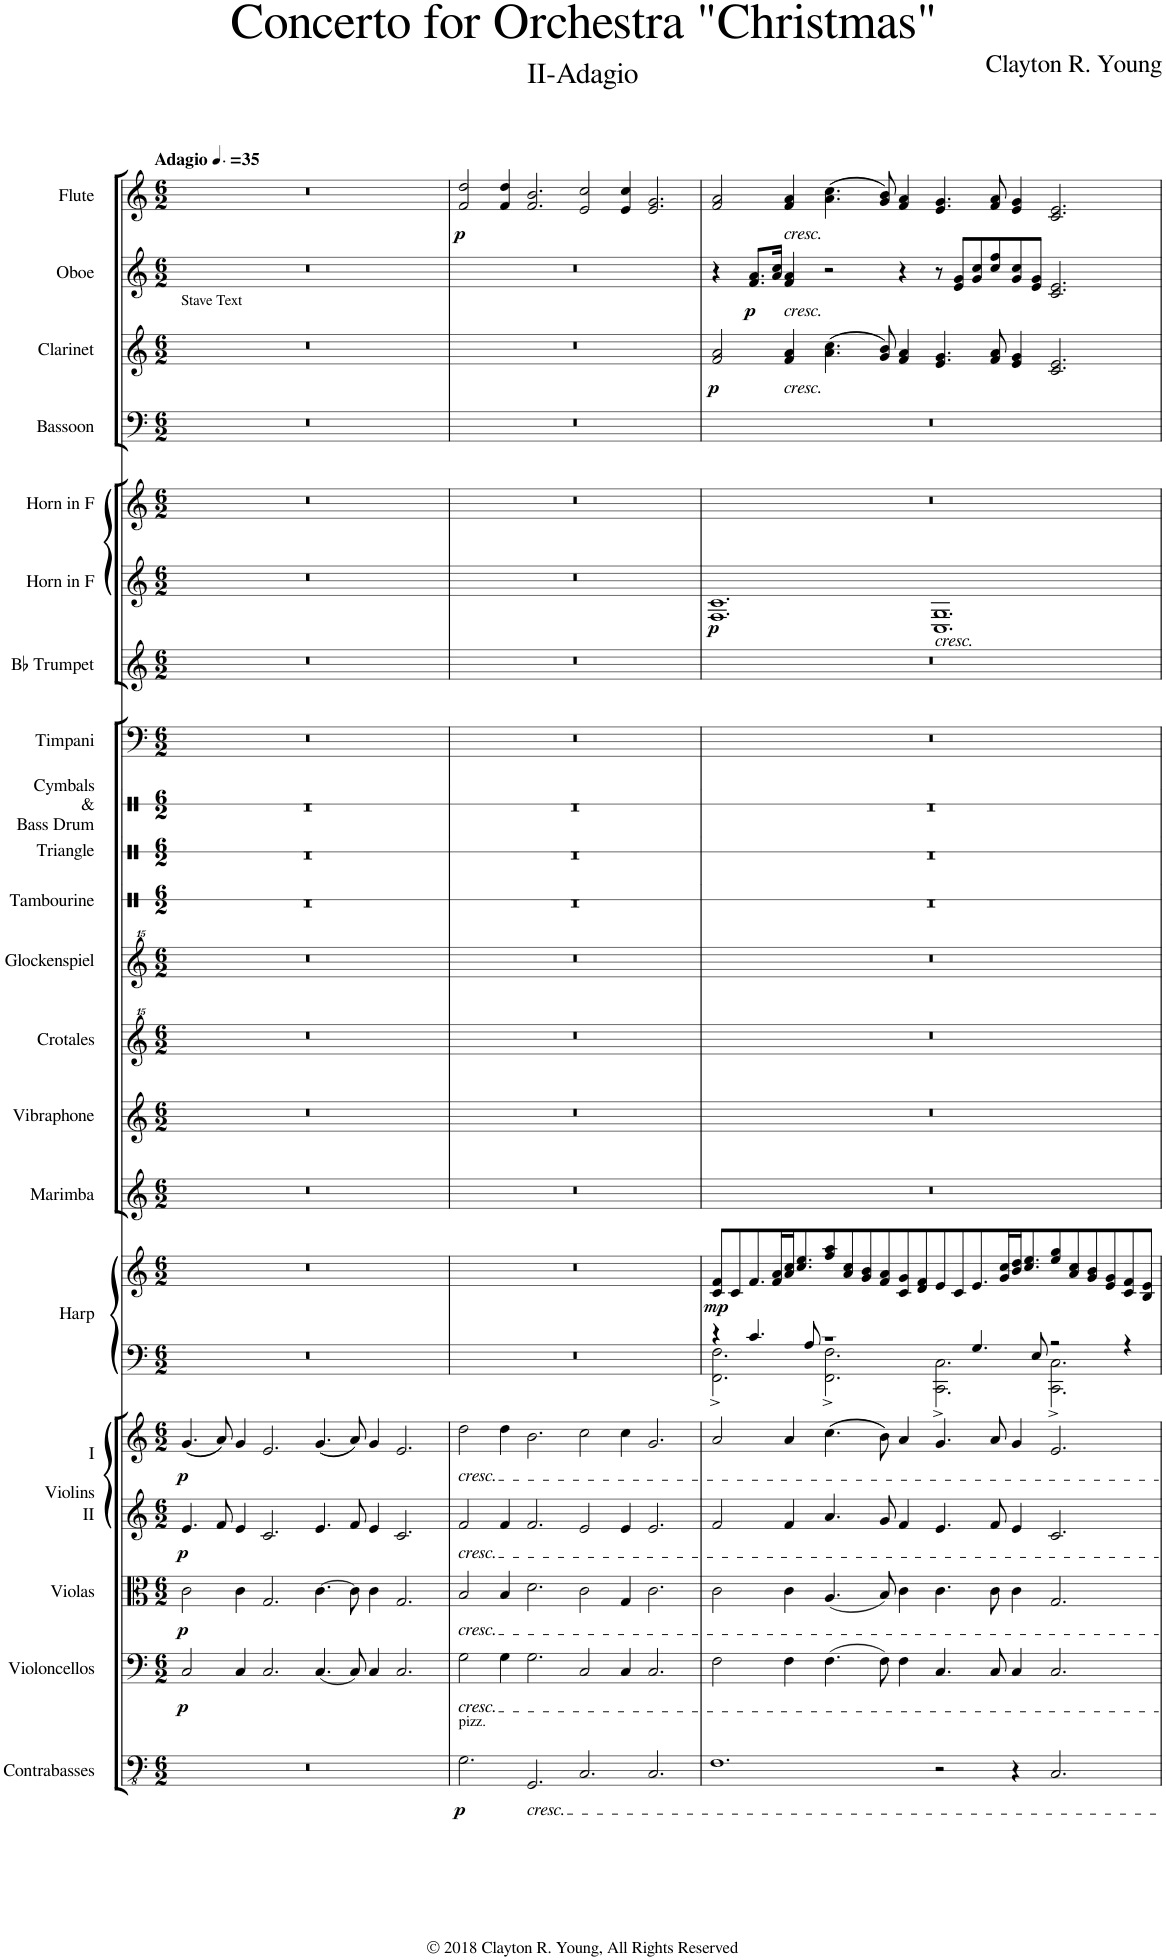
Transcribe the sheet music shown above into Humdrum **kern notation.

**kern	**dynam	**kern	**dynam	**kern	**dynam	**kern	**dynam	**kern	**dynam	**kern	**kern	**dynam	**kern	**kern	**kern	**kern	**kern	**kern	**kern	**kern	**kern	**kern	**dynam	**kern	**kern	**kern	**dynam	**kern	**dynam	**kern	**dynam
*part21	*part21	*part20	*part20	*part19	*part19	*part18	*part18	*part17	*part17	*part16	*part16	*part16	*part15	*part14	*part13	*part12	*part11	*part10	*part9	*part8	*part7	*part6	*part6	*part5	*part4	*part3	*part3	*part2	*part2	*part1	*part1
*staff22	*staff22	*staff21	*staff21	*staff20	*staff20	*staff19	*staff19	*staff18	*staff18	*staff17	*staff16	*staff16/17	*staff15	*staff14	*staff13	*staff12	*staff11	*staff10	*staff9	*staff8	*staff7	*staff6	*staff6	*staff5	*staff4	*staff3	*staff3	*staff2	*staff2	*staff1	*staff1
*I"Contrabasses	*	*I"Violoncellos	*	*I"Violas	*	*I"II	*	*I"I  Violins	*	*I"Harp	*	*	*I"Marimba	*I"Vibraphone	*I"Crotales	*I"Glockenspiel	*I"Tambourine	*I"Triangle	*I"Cymbals &amp; Bass Drum	*I"Timpani	*I"Bb Trumpet	*I"Horn in F	*	*I"Horn in F	*I"Bassoon	*I"Clarinet	*	*I"Oboe	*	*I"Flute	*
*I'Cbs.	*	*I'Vcs.	*	*I'Vlas.	*	*I'II	*	*I'I  Vlns.	*	*I'Hrp.	*	*	*I'Mrm.	*I'Vib.	*I'Cro.	*I'Glk.	*I'Tamb.	*I'Trgl.	*I'Cymb. B. Dr.	*I'Timp.	*I'Bb Tpt.	*	*	*	*I'Bsn.	*I'Cl.	*	*I'Ob.	*	*I'Fl.	*
*	*	*	*	*	*	*	*	*	*	*	*	*	*	*	*	*	*stria1	*stria1	*stria1	*	*	*	*	*	*	*	*	*	*	*	*
*clefFv4	*	*clefF4	*	*clefC3	*	*clefG2	*	*clefG2	*	*clefF4	*clefG2	*	*clefG2	*clefG2	*clefG^^2	*clefG^^2	*clefX	*clefX	*clefX	*clefF4	*clefG2	*clefG2	*	*clefG2	*clefF4	*clefG2	*	*clefG2	*	*clefG2	*
*	*	*	*	*	*	*	*	*ITrd1c2	*	*ITrd5c9	*ITrd5c9	*	*	*	*	*	*	*	*	*	*ITrd7c12	*ITrd4c7	*	*	*	*	*	*	*	*	*
*k[]	*	*k[]	*	*k[]	*	*k[]	*	*k[]	*	*k[]	*k[]	*	*k[]	*k[]	*k[]	*k[]	*k[]	*k[]	*k[]	*k[]	*k[]	*k[]	*	*k[]	*k[]	*k[]	*	*k[]	*	*k[]	*
*M6/2	*	*M6/2	*	*M6/2	*	*M6/2	*	*M6/2	*	*M6/2	*M6/2	*	*M6/2	*M6/2	*M6/2	*M6/2	*M6/2	*M6/2	*M6/2	*M6/2	*M6/2	*M6/2	*	*M6/2	*M6/2	*M6/2	*	*M6/2	*	*M6/2	*
*MM53	*	*MM53	*	*MM53	*	*MM53	*	*MM53	*	*MM53	*MM53	*	*MM53	*MM53	*MM53	*MM53	*MM53	*MM53	*MM53	*MM53	*MM53	*MM53	*	*MM53	*MM53	*MM53	*	*MM53	*	*MM53	*
=1	=1	=1	=1	=1	=1	=1	=1	=1	=1	=1	=1	=1	=1	=1	=1	=1	=1	=1	=1	=1	=1	=1	=1	=1	=1	=1	=1	=1	=1	=1	=1
!	!	!	!	!	!	!	!	!	!	!	!	!	!	!	!	!	!	!	!	!	!	!	!	!	!	!	!	!	!	!LO:TX:a:B:t=Adagio	!
!	!	!	!	!	!	!	!	!	!	!	!	!	!	!	!	!	!	!	!	!	!	!	!	!	!	!LO:TX:a:t=Stave Text	!	!	!	!	!
!	!	!	!LO:DY:b	!	!LO:DY:b	!	!LO:DY:b	!	!LO:DY:b	!	!	!	!	!	!	!	!	!	!	!	!	!	!	!	!	!	!	!	!	!	!
0.r	.	2C/	p	2c\	p	4.e/	p	((4.g/	p	0.r	0.r	.	0.r	0.r	0.r	0.r	0.r	0.r	0.r	0.r	0.r	0.r	.	0.r	0.r	0.r	.	0.r	.	0.r	.
.	.	.	.	.	.	8f/	.	8a/))	.	.	.	.	.	.	.	.	.	.	.	.	.	.	.	.	.	.	.	.	.	.	.
.	.	4C/	.	4c\	.	4e/	.	4g/	.	.	.	.	.	.	.	.	.	.	.	.	.	.	.	.	.	.	.	.	.	.	.
.	.	2.C/	.	2.G/	.	2.c/	.	2.e/	.	.	.	.	.	.	.	.	.	.	.	.	.	.	.	.	.	.	.	.	.	.	.
.	.	(4.C/	.	[4.c\	.	4.e/	.	((4.g/	.	.	.	.	.	.	.	.	.	.	.	.	.	.	.	.	.	.	.	.	.	.	.
.	.	8C/)	.	8c\]	.	8f/	.	8a/))	.	.	.	.	.	.	.	.	.	.	.	.	.	.	.	.	.	.	.	.	.	.	.
.	.	4C/	.	4c\	.	4e/	.	4g/	.	.	.	.	.	.	.	.	.	.	.	.	.	.	.	.	.	.	.	.	.	.	.
.	.	2.C/	.	2.G/	.	2.c/	.	2.e/	.	.	.	.	.	.	.	.	.	.	.	.	.	.	.	.	.	.	.	.	.	.	.
=2	=2	=2	=2	=2	=2	=2	=2	=2	=2	=2	=2	=2	=2	=2	=2	=2	=2	=2	=2	=2	=2	=2	=2	=2	=2	=2	=2	=2	=2	=2	=2
!	!	!	!	!	!	!	!	!LO:TX:b:i:t=cresc.	!	!	!	!	!	!	!	!	!	!	!	!	!	!	!	!	!	!	!	!	!	!	!
!	!	!	!	!	!	!LO:TX:b:i:t=cresc.	!	!	!	!	!	!	!	!	!	!	!	!	!	!	!	!	!	!	!	!	!	!	!	!	!
!	!	!	!	!LO:TX:b:i:t=cresc.	!	!	!	!	!	!	!	!	!	!	!	!	!	!	!	!	!	!	!	!	!	!	!	!	!	!	!
!	!	!LO:TX:b:i:t=cresc.	!	!	!	!	!	!	!	!	!	!	!	!	!	!	!	!	!	!	!	!	!	!	!	!	!	!	!	!	!
!LO:TX:a:t=pizz.	!	!	!	!	!	!	!	!	!	!	!	!	!	!	!	!	!	!	!	!	!	!	!	!	!	!	!	!	!	!	!
!	!LO:DY:b	!	!	!	!	!	!	!	!	!	!	!	!	!	!	!	!	!	!	!	!	!	!	!	!	!	!	!	!	!	!LO:DY:b
2.GG\	p	2G\	.	2B/	.	2f/	.	2dd\	.	0.r	0.r	.	0.r	0.r	0.r	0.r	0.r	0.r	0.r	0.r	0.r	0.r	.	0.r	0.r	0.r	.	0.r	.	2f/ 2dd/	p
.	.	4G\	.	4B/	.	4f/	.	4dd\	.	.	.	.	.	.	.	.	.	.	.	.	.	.	.	.	.	.	.	.	.	4f/ 4dd/	.
!LO:TX:b:i:t=cresc.	!	!	!	!	!	!	!	!	!	!	!	!	!	!	!	!	!	!	!	!	!	!	!	!	!	!	!	!	!	!	!
2.GGG/	.	2.G\	.	2.d\	.	2.f/	.	2.b\	.	.	.	.	.	.	.	.	.	.	.	.	.	.	.	.	.	.	.	.	.	2.f/ 2.b/	.
2.CC/	.	2C/	.	2c\	.	2e/	.	2cc\	.	.	.	.	.	.	.	.	.	.	.	.	.	.	.	.	.	.	.	.	.	2e/ 2cc/	.
.	.	4C/	.	4G/	.	4e/	.	4cc\	.	.	.	.	.	.	.	.	.	.	.	.	.	.	.	.	.	.	.	.	.	4e/ 4cc/	.
2.CC/	.	2.C/	.	2.c\	.	2.e/	.	2.g/	.	.	.	.	.	.	.	.	.	.	.	.	.	.	.	.	.	.	.	.	.	2.e/ 2.g/	.
=3	=3	=3	=3	=3	=3	=3	=3	=3	=3	=3	=3	=3	=3	=3	=3	=3	=3	=3	=3	=3	=3	=3	=3	=3	=3	=3	=3	=3	=3	=3	=3
*	*	*	*	*	*	*	*	*	*	*^	*	*	*	*	*	*	*	*	*	*	*	*	*	*	*	*	*	*	*	*	*
!	!	!	!	!	!	!	!	!	!	!	!	!	!LO:DY:b	!	!	!	!	!	!	!	!	!	!	!LO:DY:b	!	!	!	!LO:DY:b	!	!	!	!
1.FF	.	2F\	.	2c\	.	2f/	.	2a/	.	4r	2.FF\^ 2.F\^	8c/ 8f/L	mp	0.r	0.r	0.r	0.r	0.r	0.r	0.r	0.r	0.r	1.F 1.c	p	0.r	0.r	2f/ 2a/	p	4r	.	2f/ 2a/	.
.	.	.	.	.	.	.	.	.	.	.	.	8c/	.	.	.	.	.	.	.	.	.	.	.	.	.	.	.	.	.	.	.	.
!	!	!	!	!	!	!	!	!	!	!	!	!	!	!	!	!	!	!	!	!	!	!	!	!	!	!	!	!	!	!LO:DY:b	!	!
.	.	.	.	.	.	.	.	.	.	4.c/	.	8.f/	.	.	.	.	.	.	.	.	.	.	.	.	.	.	.	.	8.f/ 8.a/L	p	.	.
.	.	.	.	.	.	.	.	.	.	.	.	16f/ 16a/L	.	.	.	.	.	.	.	.	.	.	.	.	.	.	.	.	16a/ 16cc/Jk	.	.	.
!	!	!	!	!	!	!	!	!	!	!	!	!	!	!	!	!	!	!	!	!	!	!	!	!	!	!	!	!	!	!	!LO:TX:b:i:t=cresc.	!
!	!	!	!	!	!	!	!	!	!	!	!	!	!	!	!	!	!	!	!	!	!	!	!	!	!	!	!	!	!LO:TX:b:i:t=cresc.	!	!	!
!	!	!	!	!	!	!	!	!	!	!	!	!	!	!	!	!	!	!	!	!	!	!	!	!	!	!	!LO:TX:b:i:t=cresc.	!	!	!	!	!
.	.	4F\	.	4c\	.	4f/	.	4a/	.	.	.	16a/ 16cc/J	.	.	.	.	.	.	.	.	.	.	.	.	.	.	4f/ 4a/	.	4f/ 4a/	.	4f/ 4a/	.
.	.	.	.	.	.	.	.	.	.	.	.	8.cc/ 8.ee/	.	.	.	.	.	.	.	.	.	.	.	.	.	.	.	.	.	.	.	.
.	.	.	.	.	.	.	.	.	.	8A/	.	.	.	.	.	.	.	.	.	.	.	.	.	.	.	.	.	.	.	.	.	.
.	.	(4.F\	.	(4.A/	.	4.a/	.	((4.cc\	.	1r	2.FF\^ 2.F\^	8ff/ 8aa/	.	.	.	.	.	.	.	.	.	.	.	.	.	.	((4.a\ 4.cc\	.	2r	.	((4.a\ 4.cc\	.
.	.	.	.	.	.	.	.	.	.	.	.	8a/ 8cc/	.	.	.	.	.	.	.	.	.	.	.	.	.	.	.	.	.	.	.	.
.	.	.	.	.	.	.	.	.	.	.	.	8g/ 8b/	.	.	.	.	.	.	.	.	.	.	.	.	.	.	.	.	.	.	.	.
.	.	8F\)	.	8B/)	.	8g/	.	8b\))	.	.	.	8f/ 8a/	.	.	.	.	.	.	.	.	.	.	.	.	.	.	8g/ 8b/))	.	.	.	8g/ 8b/))	.
.	.	4F\	.	4c\	.	4f/	.	4a/	.	.	.	8c/ 8g/	.	.	.	.	.	.	.	.	.	.	.	.	.	.	4f/ 4a/	.	4r	.	4f/ 4a/	.
.	.	.	.	.	.	.	.	.	.	.	.	8d/ 8f/	.	.	.	.	.	.	.	.	.	.	.	.	.	.	.	.	.	.	.	.
!	!	!	!	!	!	!	!	!	!	!	!	!	!	!	!	!	!	!	!	!	!	!	!LO:TX:b:i:t=cresc.	!	!	!	!	!	!	!	!	!
2r	.	4.C/	.	4.c\	.	4.e/	.	4.g/	.	.	2.CC\^ 2.C\^	8e/	.	.	.	.	.	.	.	.	.	.	1.C 1.G	.	.	.	4.e/ 4.g/	.	8r	.	4.e/ 4.g/	.
.	.	.	.	.	.	.	.	.	.	.	.	8c/	.	.	.	.	.	.	.	.	.	.	.	.	.	.	.	.	8e/ 8g/L	.	.	.
.	.	.	.	.	.	.	.	.	.	4.G/	.	8.e/	.	.	.	.	.	.	.	.	.	.	.	.	.	.	.	.	8g/ 8cc/	.	.	.
.	.	8C/	.	8c\	.	8f/	.	8a/	.	.	.	.	.	.	.	.	.	.	.	.	.	.	.	.	.	.	8f/ 8a/	.	8cc/ 8ff/	.	8f/ 8a/	.
.	.	.	.	.	.	.	.	.	.	.	.	16g/ 16cc/L	.	.	.	.	.	.	.	.	.	.	.	.	.	.	.	.	.	.	.	.
4r	.	4C/	.	4c\	.	4e/	.	4g/	.	.	.	16b/ 16dd/J	.	.	.	.	.	.	.	.	.	.	.	.	.	.	4e/ 4g/	.	8g/ 8cc/	.	4e/ 4g/	.
.	.	.	.	.	.	.	.	.	.	.	.	8.cc/ 8.ee/	.	.	.	.	.	.	.	.	.	.	.	.	.	.	.	.	.	.	.	.
.	.	.	.	.	.	.	.	.	.	8E/	.	.	.	.	.	.	.	.	.	.	.	.	.	.	.	.	.	.	8e/ 8g/J	.	.	.
2.CC/	.	2.C/	.	2.G/	.	2.c/	.	2.e/	.	2r	2.CC\^ 2.C\^	8ee/ 8gg/	.	.	.	.	.	.	.	.	.	.	.	.	.	.	2.c/ 2.e/	.	2.c/ 2.e/	.	2.c/ 2.e/	.
.	.	.	.	.	.	.	.	.	.	.	.	8a/ 8cc/	.	.	.	.	.	.	.	.	.	.	.	.	.	.	.	.	.	.	.	.
.	.	.	.	.	.	.	.	.	.	.	.	8g/ 8b/	.	.	.	.	.	.	.	.	.	.	.	.	.	.	.	.	.	.	.	.
.	.	.	.	.	.	.	.	.	.	.	.	8e/ 8g/	.	.	.	.	.	.	.	.	.	.	.	.	.	.	.	.	.	.	.	.
.	.	.	.	.	.	.	.	.	.	4r	.	8c/ 8f/	.	.	.	.	.	.	.	.	.	.	.	.	.	.	.	.	.	.	.	.
.	.	.	.	.	.	.	.	.	.	.	.	8B/ 8e/J	.	.	.	.	.	.	.	.	.	.	.	.	.	.	.	.	.	.	.	.
*	*	*	*	*	*	*	*	*	*	*v	*v	*	*	*	*	*	*	*	*	*	*	*	*	*	*	*	*	*	*	*	*	*
=	=	=	=	=	=	=	=	=	=	=	=	=	=	=	=	=	=	=	=	=	=	=	=	=	=	=	=	=	=	=	=
*-	*-	*-	*-	*-	*-	*-	*-	*-	*-	*-	*-	*-	*-	*-	*-	*-	*-	*-	*-	*-	*-	*-	*-	*-	*-	*-	*-	*-	*-	*-	*-
